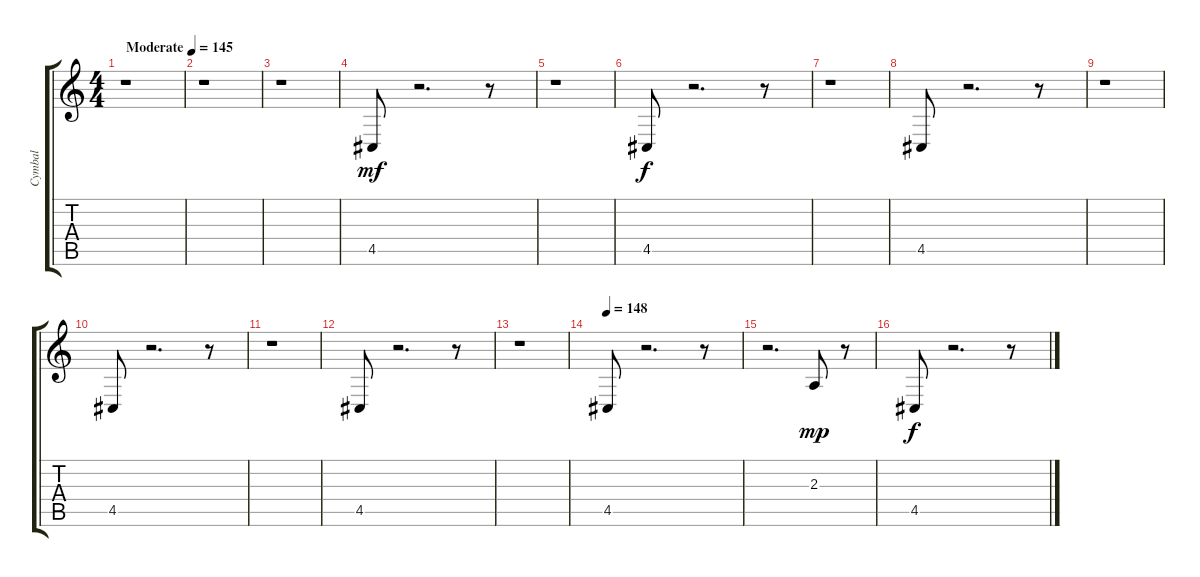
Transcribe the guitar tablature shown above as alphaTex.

\track ("Cymbal" "Cymbal") {instrument violin}
\staff {score tabs}
\tuning (E4 B3 G3 D3 A2 E2) {hide}
\ts (4 4)
\tempo (145 "Moderate")
\clef g2
\ks c
r.1{dy mf instrument violin} |
r.1 |
r.1 |
4.5.8 r.2{d} r.8 |
r.1 |
4.5.8{dy f} r.2{d} r.8 |
r.1 |
4.5.8 r.2{d} r.8 |
r.1 |
4.5.8 r.2{d} r.8 |
r.1 |
4.5.8 r.2{d} r.8 |
r.1 |
\tempo 148
4.5.8 r.2{d} r.8 |
r.2{d} 2.3.8{dy mp} r.8 |
4.5.8{dy f} r.2{d} r.8
